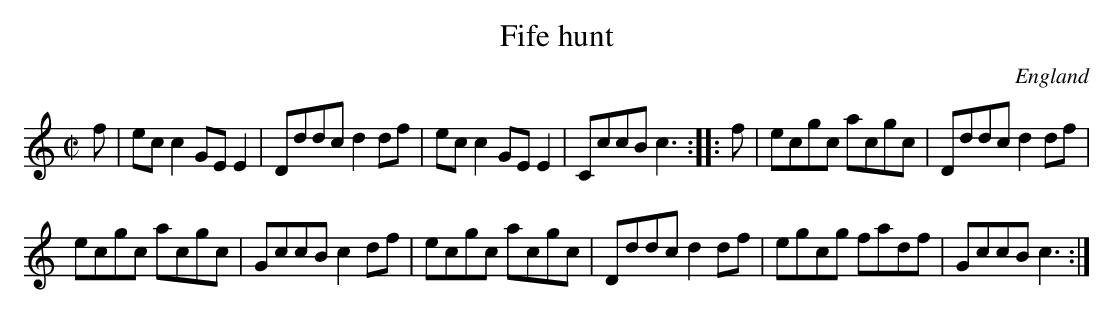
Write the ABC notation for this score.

X:1
T:Fife hunt
L:1/8
M:C|
O:England
K:C major
f | \
ecc2 GEE2 | Dddc d2df | ecc2 GEE2 | CccB c3 :: \
f | \
ecgc acgc | Dddc d2df | ! ecgc acgc | GccB c2df |\
ecgc acgc | Dddc d2df |   egcg fadf | GccB c3 :|
